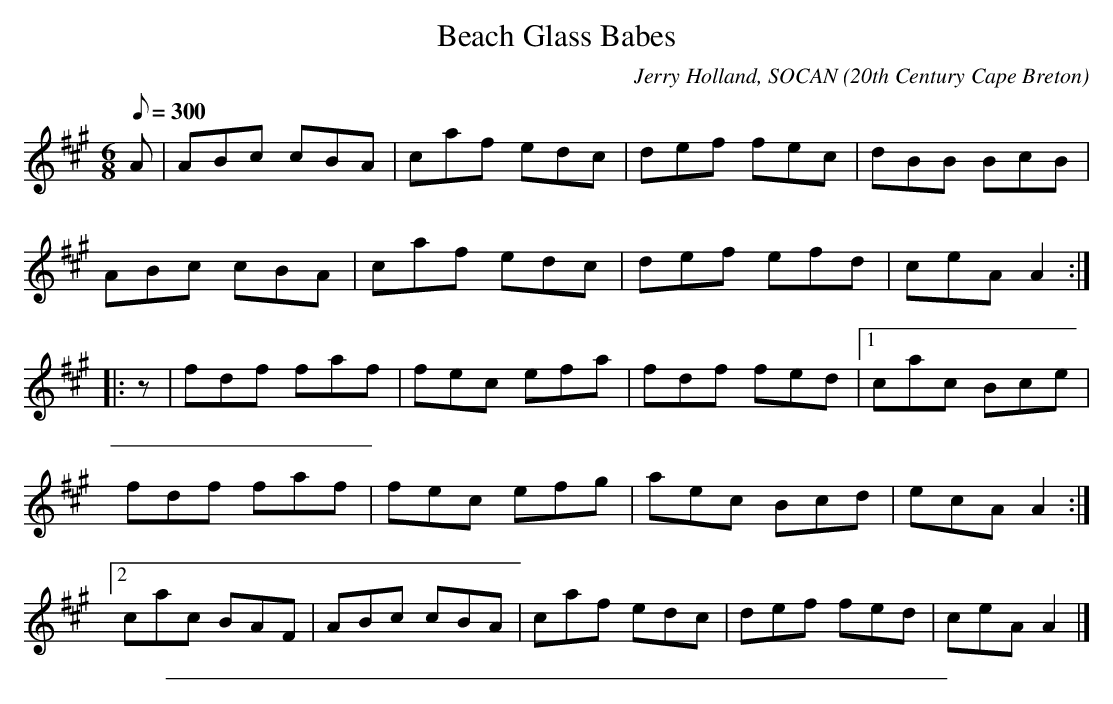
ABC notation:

X:1
T: Beach Glass Babes
C:Jerry Holland, SOCAN
O:20th Century Cape Breton
L:1/8
Q:300
M:6/8
K:A
A|ABc cBA|caf edc|def fec|dBB BcB|!
ABc cBA|caf edc|def efd|ceA A2:|!
|:z|fdf faf|fec efa|fdf fed|[1cac Bce|!
fdf faf|fec efg|aec Bcd|ecA A2:|!
[2 cac BAF|ABc cBA|caf edc|def fed|ceA A2|]!
